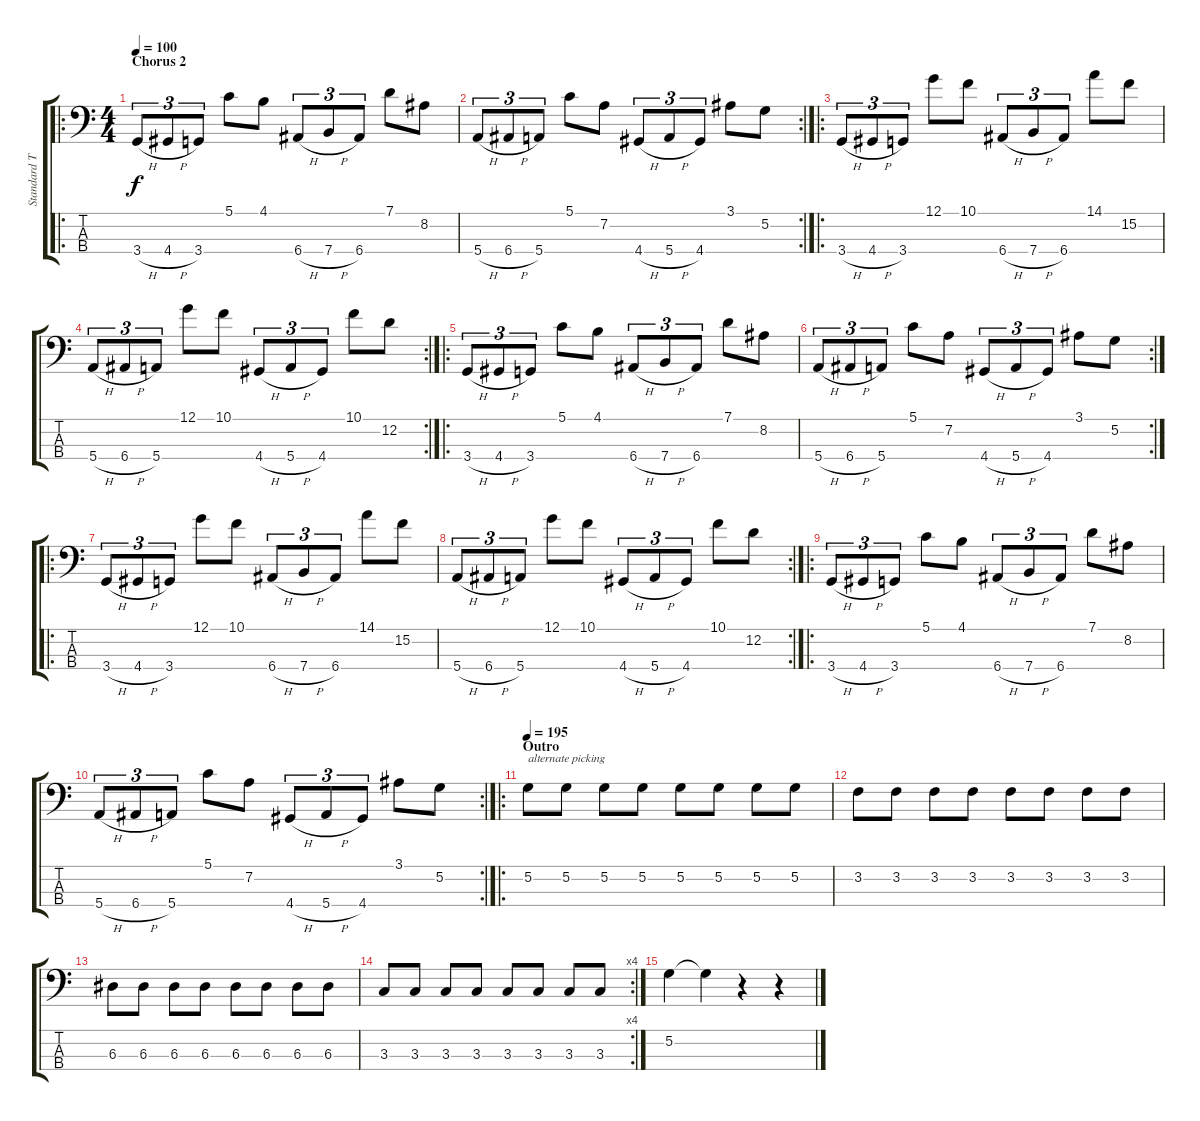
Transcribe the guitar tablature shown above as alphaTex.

\track ("Standard Tuning" "Standard T") {instrument electricbassfinger}
\staff {score tabs}
\tuning (G2 D2 A1 E1) {hide}
\ro
\ts (4 4)
\section ("" "Chorus 2")
\tempo 100
\clef f4
\ks c
3.4{h}.8{tu (3 2) dy f} 4.4{h}.8{tu (3 2)} 3.4.8{tu (3 2)} 5.1.8 4.1.8 6.4{h}.8{tu (3 2)} 7.4{h}.8{tu (3 2)} 6.4.8{tu (3 2)} 7.1.8 8.2.8 |
\rc 2
5.4{h}.8{tu (3 2)} 6.4{h}.8{tu (3 2)} 5.4.8{tu (3 2)} 5.1.8 7.2.8 4.4{h}.8{tu (3 2)} 5.4{h}.8{tu (3 2)} 4.4.8{tu (3 2)} 3.1.8 5.2.8 |
\ro
3.4{h}.8{tu (3 2)} 4.4{h}.8{tu (3 2)} 3.4.8{tu (3 2)} 12.1.8 10.1.8 6.4{h}.8{tu (3 2)} 7.4{h}.8{tu (3 2)} 6.4.8{tu (3 2)} 14.1.8 15.2.8 |
\rc 2
5.4{h}.8{tu (3 2)} 6.4{h}.8{tu (3 2)} 5.4.8{tu (3 2)} 12.1.8 10.1.8 4.4{h}.8{tu (3 2)} 5.4{h}.8{tu (3 2)} 4.4.8{tu (3 2)} 10.1.8 12.2.8 |
\ro
3.4{h}.8{tu (3 2)} 4.4{h}.8{tu (3 2)} 3.4.8{tu (3 2)} 5.1.8 4.1.8 6.4{h}.8{tu (3 2)} 7.4{h}.8{tu (3 2)} 6.4.8{tu (3 2)} 7.1.8 8.2.8 |
\rc 2
5.4{h}.8{tu (3 2)} 6.4{h}.8{tu (3 2)} 5.4.8{tu (3 2)} 5.1.8 7.2.8 4.4{h}.8{tu (3 2)} 5.4{h}.8{tu (3 2)} 4.4.8{tu (3 2)} 3.1.8 5.2.8 |
\ro
3.4{h}.8{tu (3 2)} 4.4{h}.8{tu (3 2)} 3.4.8{tu (3 2)} 12.1.8 10.1.8 6.4{h}.8{tu (3 2)} 7.4{h}.8{tu (3 2)} 6.4.8{tu (3 2)} 14.1.8 15.2.8 |
\rc 2
5.4{h}.8{tu (3 2)} 6.4{h}.8{tu (3 2)} 5.4.8{tu (3 2)} 12.1.8 10.1.8 4.4{h}.8{tu (3 2)} 5.4{h}.8{tu (3 2)} 4.4.8{tu (3 2)} 10.1.8 12.2.8 |
\ro
3.4{h}.8{tu (3 2)} 4.4{h}.8{tu (3 2)} 3.4.8{tu (3 2)} 5.1.8 4.1.8 6.4{h}.8{tu (3 2)} 7.4{h}.8{tu (3 2)} 6.4.8{tu (3 2)} 7.1.8 8.2.8 |
\rc 2
5.4{h}.8{tu (3 2)} 6.4{h}.8{tu (3 2)} 5.4.8{tu (3 2)} 5.1.8 7.2.8 4.4{h}.8{tu (3 2)} 5.4{h}.8{tu (3 2)} 4.4.8{tu (3 2)} 3.1.8 5.2.8 |
\ro
\section ("" "Outro")
\tempo 195
5.2.8{txt "alternate picking"} 5.2.8 5.2.8 5.2.8 5.2.8 5.2.8 5.2.8 5.2.8 |
3.2.8 3.2.8 3.2.8 3.2.8 3.2.8 3.2.8 3.2.8 3.2.8 |
6.3.8 6.3.8 6.3.8 6.3.8 6.3.8 6.3.8 6.3.8 6.3.8 |
\rc 4
3.3.8 3.3.8 3.3.8 3.3.8 3.3.8 3.3.8 3.3.8 3.3.8 |
5.2.4 5.2{t}.4 r.4 r.4
